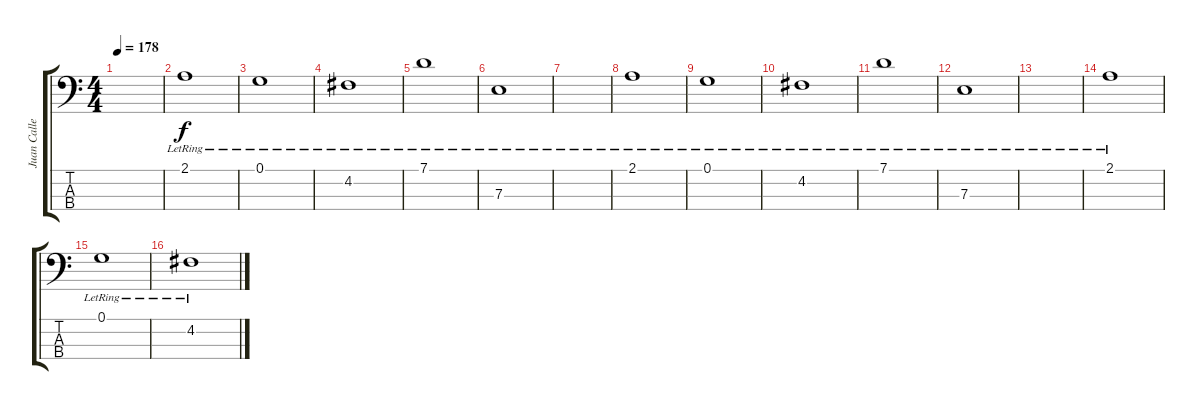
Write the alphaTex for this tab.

\track ("Juan Calleros" "Juan Calle") {instrument electricbassfinger}
\staff {score tabs}
\tuning (G2 D2 A1 E1) {hide}
\ts (4 4)
\tempo 178
\clef f4
\ks c
|
2.1{lr}.1 |
0.1{lr}.1 |
4.2{lr}.1 |
7.1{lr}.1 |
7.3{lr}.1 |
|
2.1{lr}.1 |
0.1{lr}.1 |
4.2{lr}.1 |
7.1{lr}.1 |
7.3{lr}.1 |
|
2.1{lr}.1 |
0.1{lr}.1 |
4.2{lr}.1
